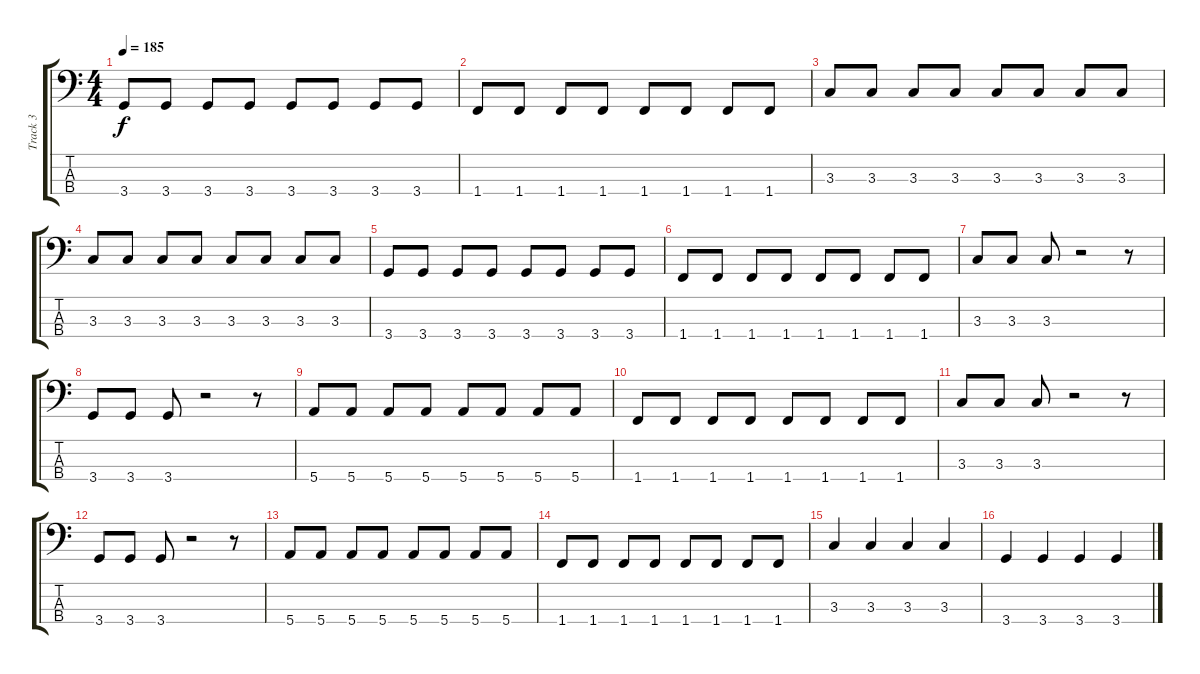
\track ("Track 3" "Track 3") {instrument electricbasspick}
\staff {score tabs}
\tuning (G2 D2 A1 E1) {hide}
\ts (4 4)
\tempo 185
\clef f4
\ks c
3.4.8{dy f} 3.4.8 3.4.8 3.4.8 3.4.8 3.4.8 3.4.8 3.4.8 |
1.4.8 1.4.8 1.4.8 1.4.8 1.4.8 1.4.8 1.4.8 1.4.8 |
3.3.8 3.3.8 3.3.8 3.3.8 3.3.8 3.3.8 3.3.8 3.3.8 |
3.3.8 3.3.8 3.3.8 3.3.8 3.3.8 3.3.8 3.3.8 3.3.8 |
3.4.8 3.4.8 3.4.8 3.4.8 3.4.8 3.4.8 3.4.8 3.4.8 |
1.4.8 1.4.8 1.4.8 1.4.8 1.4.8 1.4.8 1.4.8 1.4.8 |
3.3.8 3.3.8 3.3.8 r.2 r.8 |
3.4.8 3.4.8 3.4.8 r.2 r.8 |
5.4.8 5.4.8 5.4.8 5.4.8 5.4.8 5.4.8 5.4.8 5.4.8 |
1.4.8 1.4.8 1.4.8 1.4.8 1.4.8 1.4.8 1.4.8 1.4.8 |
3.3.8 3.3.8 3.3.8 r.2 r.8 |
3.4.8 3.4.8 3.4.8 r.2 r.8 |
5.4.8 5.4.8 5.4.8 5.4.8 5.4.8 5.4.8 5.4.8 5.4.8 |
1.4.8 1.4.8 1.4.8 1.4.8 1.4.8 1.4.8 1.4.8 1.4.8 |
3.3.4 3.3.4 3.3.4 3.3.4 |
3.4.4 3.4.4 3.4.4 3.4.4
